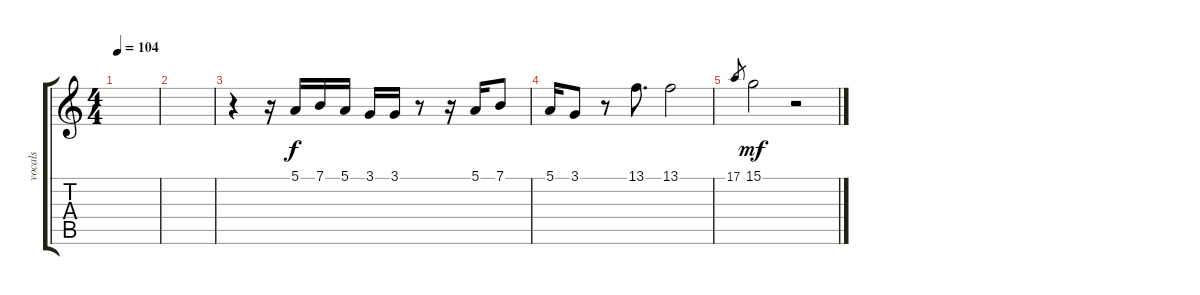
\track ("vocals" "vocals") {instrument lead2sawtooth}
\staff {score tabs}
\tuning (E4 B3 G3 D3 A2 E2) {hide}
\ts (4 4)
\tempo 104
\clef g2
\ks c
|
|
r.4 r.16 5.1.16 7.1.16 5.1.16 3.1.16 3.1.16 r.8 r.16 5.1.16 7.1.8 |
5.1.16 3.1.8 r.8 13.1.8{d} 13.1.2 |
17.1.8{gr} 15.1.2{dy mf} r.2
